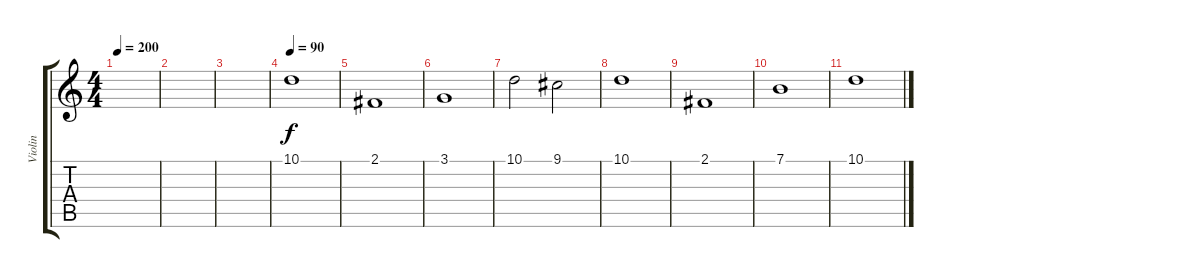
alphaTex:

\track ("Violin" "Violin") {instrument violin}
\staff {score tabs}
\tuning (E4 B3 G3 D3 A2 D2) {hide}
\ts (4 4)
\tempo 200
\clef g2
\ks c
|
|
|
\tempo 90
10.1.1 |
2.1.1 |
3.1.1 |
10.1.2 9.1.2 |
10.1.1 |
2.1.1 |
7.1.1 |
10.1.1
